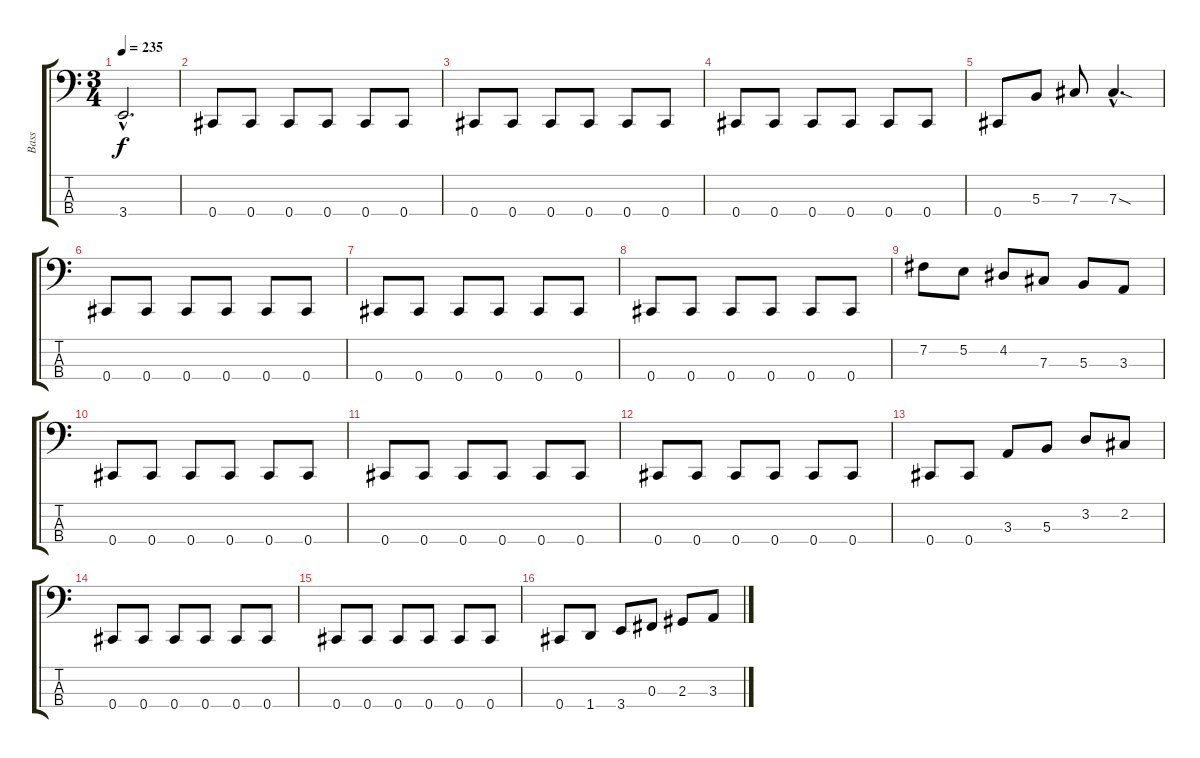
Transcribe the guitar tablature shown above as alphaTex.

\track ("Bass" "Bass") {instrument electricbasspick}
\staff {score tabs}
\tuning (E2 B1 Gb1 Db1) {hide}
\ts (3 4)
\tempo 235
\clef f4
\ks c
3.4{hac}.2{d dy f} |
0.4.8 0.4.8 0.4.8 0.4.8 0.4.8 0.4.8 |
0.4.8 0.4.8 0.4.8 0.4.8 0.4.8 0.4.8 |
0.4.8 0.4.8 0.4.8 0.4.8 0.4.8 0.4.8 |
0.4.8 5.3.8 7.3.8 7.3{sod hac}.4{d} |
0.4.8 0.4.8 0.4.8 0.4.8 0.4.8 0.4.8 |
0.4.8 0.4.8 0.4.8 0.4.8 0.4.8 0.4.8 |
0.4.8 0.4.8 0.4.8 0.4.8 0.4.8 0.4.8 |
7.2.8 5.2.8 4.2.8 7.3.8 5.3.8 3.3.8 |
0.4.8 0.4.8 0.4.8 0.4.8 0.4.8 0.4.8 |
0.4.8 0.4.8 0.4.8 0.4.8 0.4.8 0.4.8 |
0.4.8 0.4.8 0.4.8 0.4.8 0.4.8 0.4.8 |
0.4.8 0.4.8 3.3.8 5.3.8 3.2.8 2.2.8 |
0.4.8 0.4.8 0.4.8 0.4.8 0.4.8 0.4.8 |
0.4.8 0.4.8 0.4.8 0.4.8 0.4.8 0.4.8 |
0.4.8 1.4.8 3.4.8 0.3.8 2.3.8 3.3.8
